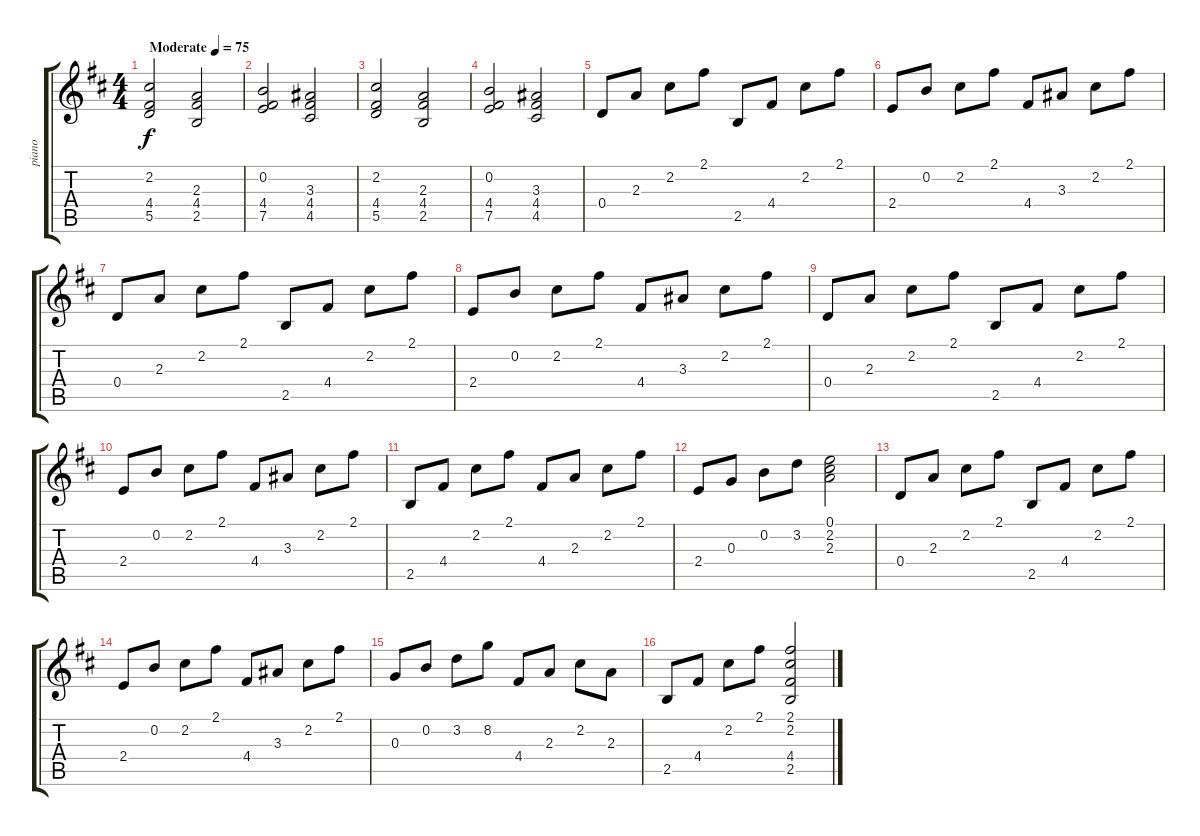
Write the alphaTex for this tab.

\track ("piano" "piano") {instrument acousticgrandpiano}
\staff {score tabs}
\tuning (E5 B4 G4 D4 A3 E3) {hide}
\ts (4 4)
\tempo (75 "Moderate")
\clef g2
\ks d
(2.2 4.4 5.5).2{dy f instrument acousticgrandpiano} (2.3 4.4 2.5).2 |
(0.2 4.4 7.5).2 (3.3 4.4 4.5).2 |
(2.2 4.4 5.5).2 (2.3 4.4 2.5).2 |
(0.2 4.4 7.5).2 (3.3 4.4 4.5).2 |
0.4.8 2.3.8 2.2.8 2.1.8 2.5.8 4.4.8 2.2.8 2.1.8 |
2.4.8 0.2.8 2.2.8 2.1.8 4.4.8 3.3.8 2.2.8 2.1.8 |
0.4.8 2.3.8 2.2.8 2.1.8 2.5.8 4.4.8 2.2.8 2.1.8 |
2.4.8 0.2.8 2.2.8 2.1.8 4.4.8 3.3.8 2.2.8 2.1.8 |
0.4.8 2.3.8 2.2.8 2.1.8 2.5.8 4.4.8 2.2.8 2.1.8 |
2.4.8 0.2.8 2.2.8 2.1.8 4.4.8 3.3.8 2.2.8 2.1.8 |
2.5.8 4.4.8 2.2.8 2.1.8 4.4.8 2.3.8 2.2.8 2.1.8 |
2.4.8 0.3.8 0.2.8 3.2.8 (0.1 2.2 2.3).2 |
0.4.8 2.3.8 2.2.8 2.1.8 2.5.8 4.4.8 2.2.8 2.1.8{txt ""} |
2.4.8 0.2.8 2.2.8 2.1.8 4.4.8 3.3.8 2.2.8 2.1.8 |
0.3.8 0.2.8 3.2.8 8.2.8 4.4.8 2.3.8 2.2.8 2.3.8 |
2.5.8 4.4.8 2.2.8 2.1.8 (2.1 2.2 4.4 2.5).2
